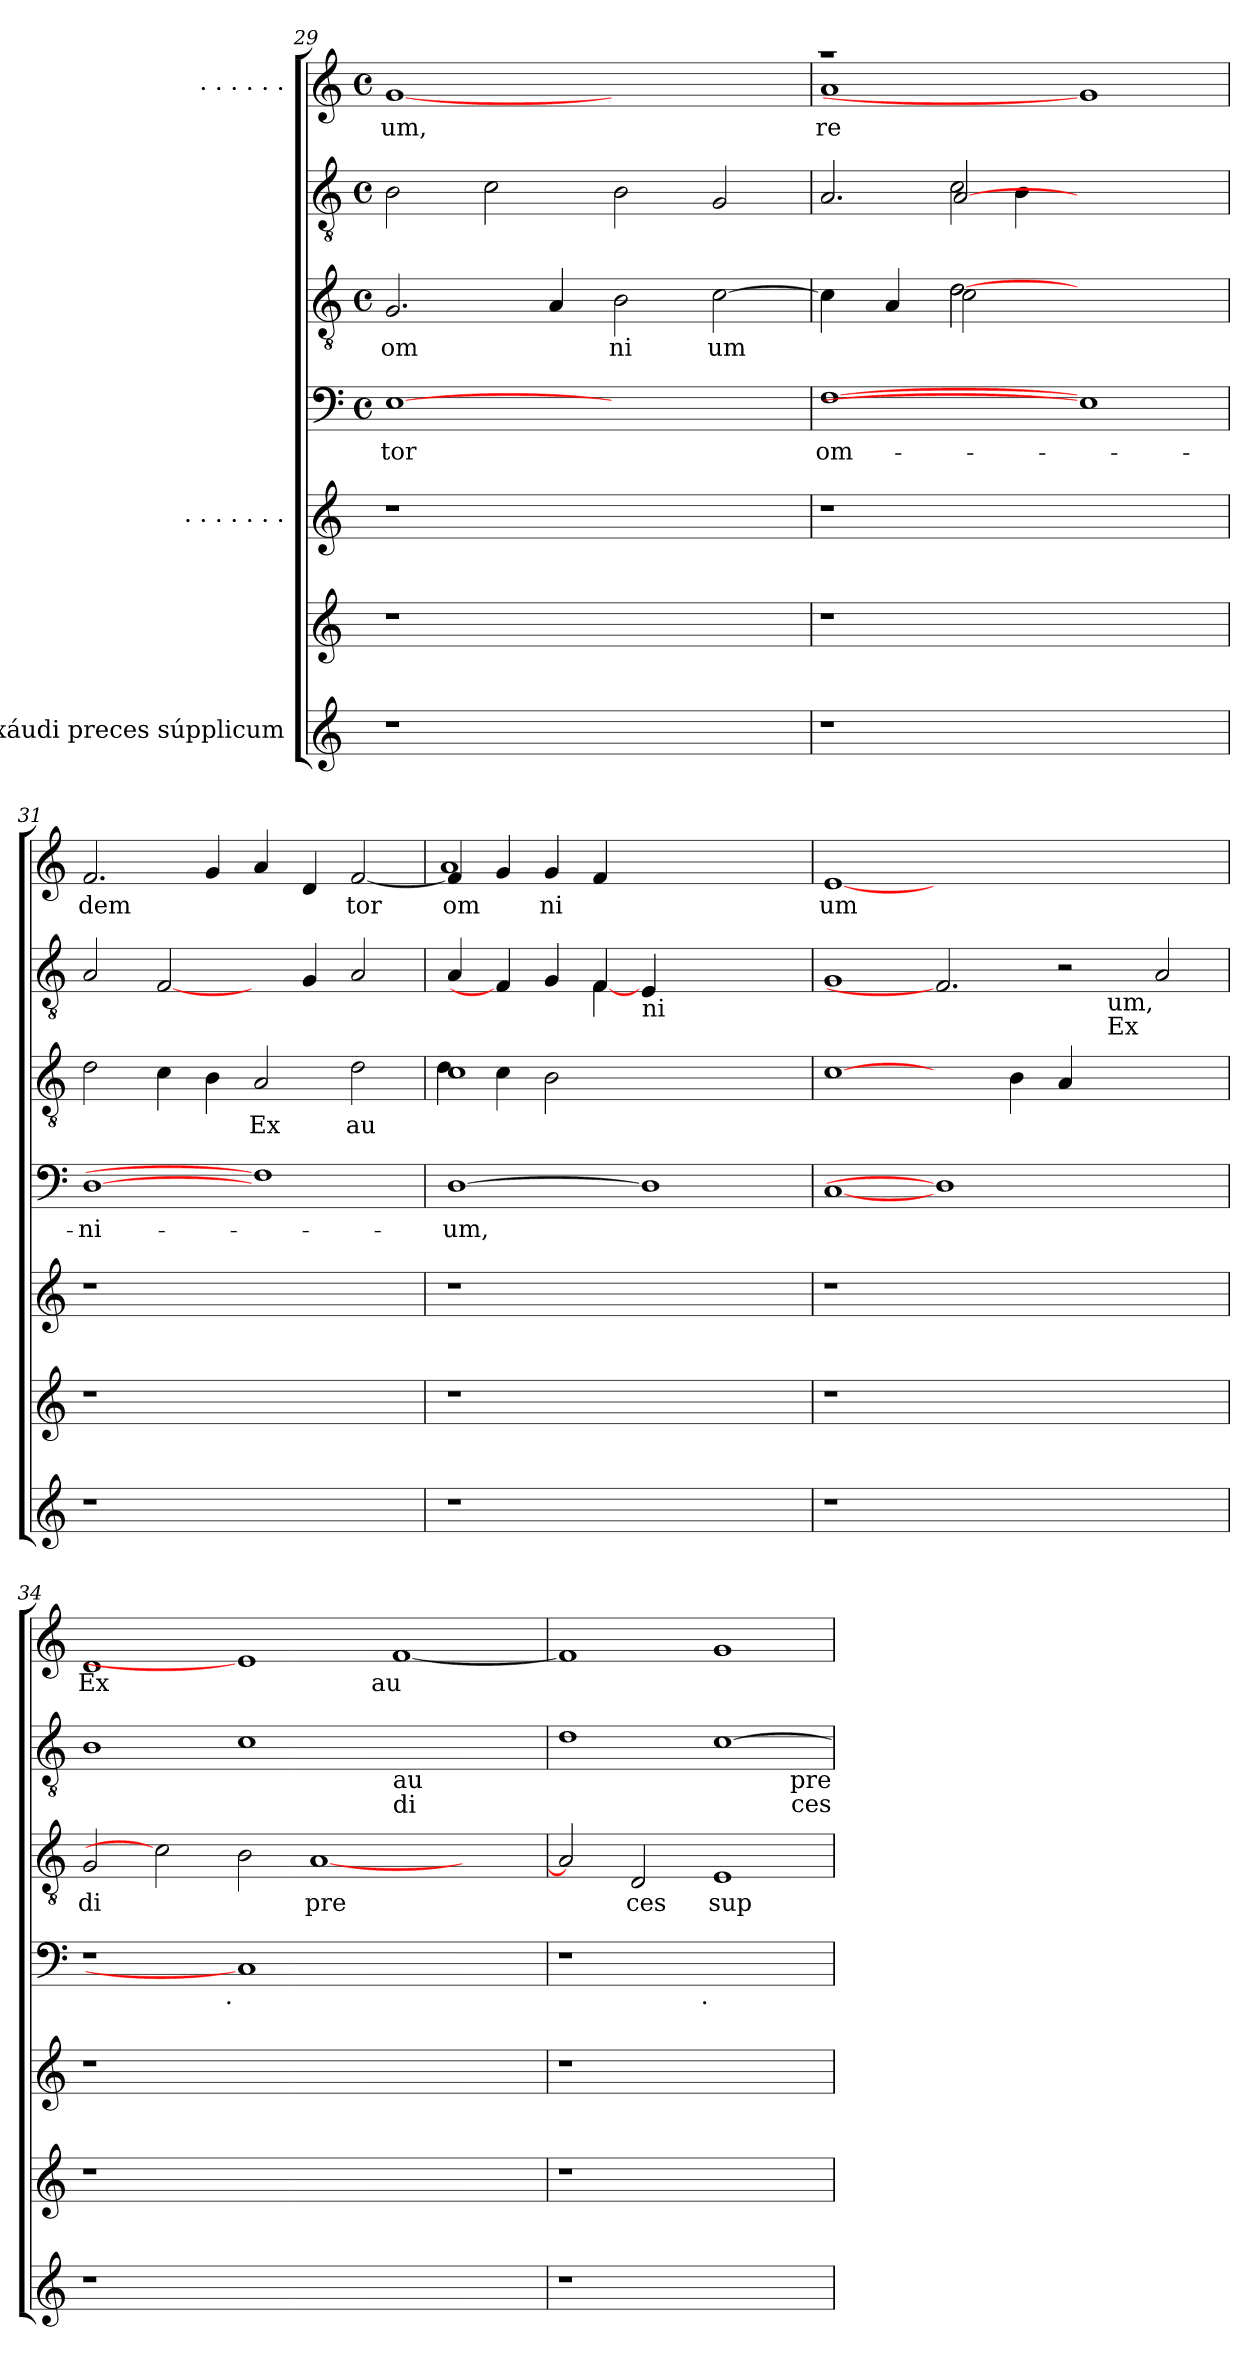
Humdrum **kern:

**kern	**kern	**kern	**kern	**text	**kern	**text	**kern	**kern	**text
*part7	*part6	*part5	*part4	*part4	*part3	*part3	*part2	*part1	*part1
*staff7	*staff6	*staff5	*staff4	*staff4	*staff3	*staff3	*staff2	*staff1	*staff1
*I". exáudi preces súpplicum	*	*I". . . . . . .	*	*	*	*	*	*I". . . . . .	*
*clefG2	*clefG2	*clefG2	*clefF4	*	*clefGv2	*	*clefGv2	*clefG2	*
*k[]	*k[]	*k[]	*k[]	*	*k[]	*	*k[]	*k[]	*
*C:	*C:	*C:	*C:	*	*C:	*	*C:	*C:	*
*	*	*	*M4/4	*	*M4/4	*	*M4/4	*M4/4	*
*	*	*	*met(c)	*	*met(c)	*	*met(c)	*met(c)	*
=29	=29	=29	=29	=29	=29	=29	=29	=29	=29
!	!	!	!	!LO:LY:b	!	!LO:LY:b	!	!	!LO:LY:b
1r	1r	1r	[1E	-tor	2.G/	om	2B\	[1g	um,
.	.	.	.	.	.	.	2c\	.	.
.	.	.	.	.	4A/	.	.	.	.
!	!	!	!	!	!	!LO:LY:b	!	!	!
1ryy	1ryy	1ryy	1ryy	.	2B\	ni	2B\	1ryy	.
!	!	!	!	!	!	!LO:LY:b	!	!	!
.	.	.	.	.	[>2c\	um	2G/	.	.
=30	=30	=30	=30	=30	=30	=30	=30	=30	=30
!	!	!	!	!LO:LY:b	!	!	!	!	!LO:LY:b
*	*	*	*	*	*^	*	*^	*^	*
*	*	*	*	*	*	*^	*	*	*^	*	*	*
1r	1r	1r	[1F	om-	4c\]	2ryy	2ryy	.	2.A/	2ryy	2ryy	1raa	1a	re
.	.	.	.	.	4A/	.	.	.	.	.	.	.	.	.
.	.	.	.	.	2d\	2c\	[>2d\	.	.	2c\	[<2A/	.	.	.
.	.	.	.	.	.	.	.	.	4B\	.	.	.	.	.
1ryy	1ryy	1ryy	1E]	.	1ryy	1ryy	1ryy	.	1ryy	1ryy	1ryy	1g]	1ryy	.
=31	=31	=31	=31	=31	=31	=31	=31	=31	=31	=31	=31	=31	=31	=31
!	!	!	!	!LO:LY:b	!	!	!	!	!	!	!	!	!	!LO:LY:b
*	*	*	*	*	*v	*v	*v	*	*	*	*	*v	*v	*
*	*	*	*	*	*	*	*v	*v	*v	*	*
1r	1r	1r	[1D	-ni-	2d\	.	2A/	2.f/	dem
.	.	.	.	.	4c\	.	[2F/	.	.
.	.	.	.	.	4B\	.	.	4g/	.
!	!	!	!	!	!	!LO:LY:b	!	!	!
1ryy	1ryy	1ryy	1F]	.	2A/	Ex	4ryy	4a/	.
.	.	.	.	.	.	.	4G/	4d/	.
!	!	!	!	!	!	!LO:LY:b	!	!	!LO:LY:b
.	.	.	.	.	2d\	au	2A/	[<2f/	tor
=32	=32	=32	=32	=32	=32	=32	=32	=32	=32
!	!	!	!	!LO:LY:b	!	!	!	!	!LO:LY:b
*	*	*	*	*	*^	*	*^	*^	*
1r	1r	1r	[1D	-um,	1c	4d\	.	4A/	2.ryy	4f/]	1a	om
.	.	.	.	.	.	4c\	.	4F/]	.	4g/	.	.
!	!	!	!	!	!	!	!	!	!	!	!	!LO:LY:b
.	.	.	.	.	.	2B\	.	4G/	.	4g/	.	ni
.	.	.	.	.	.	.	.	4F/	[4F	4f/	.	.
!	!	!	!	!	!	!	!	!LO:TX:b:t=ni	!	!	!	!
1ryy	1ryy	1ryy	1D]	.	1ryy	1ryy	.	4E/	2.ryy	1ryy	1ryy	.
.	.	.	.	.	.	.	.	2.ryy	.	.	.	.
.	.	.	.	.	.	.	.	.	4ryy	.	.	.
*	*	*	*	*	*v	*v	*	*	*	*v	*v	*
!!LO:PB:g=z
=33	=33	=33	=33	=33	=33	=33	=33	=33	=33	=33
!	!	!	!	!	!	!	!	!	!	!LO:LY:b
1r	1r	1r	[1C	.	[1c	.	1G	0ryy	[1e	um
1..ryy	1..ryy	1..ryy	1D]	.	2ryy	.	2.F]	.	1..ryy	.
.	.	.	.	.	4B\	.	.	.	.	.
.	.	.	.	.	4A/	.	2r	.	.	.
!	!	!	!	!	!	!	!	!LO:TX:b:t=um,	!	!
!	!	!	!	!	!	!	!	!LO:TX:b:t=Ex	!	!
.	.	.	2.ryy	.	2.ryy	.	.	2.ryy	.	.
.	.	.	.	.	.	.	2A/	.	.	.
=34	=34	=34	=34	=34	=34	=34	=34	=34	=34	=34
!	!	!	!	!	!	!LO:LY:b	!	!	!	!LO:LY:b
*	*	*	*^	*	*	*	*v	*v	*	*
1r	1r	1r	1r	2ryy	.	2G/	di	1B	1d	Ex
.	.	.	.	4...ryy	.	2c]	.	.	.	.
!	!	!	!	!LO:TX:b:t=.	!	!	!	!	!	!
.	.	.	.	1ryy	.	.	.	.	.	.
0ryy	0ryy	0ryy	1C]	.	.	2B\	.	1c	1e]	.
!	!	!	!	!	!	!	!LO:LY:b	!	!	!
.	.	.	.	.	.	[<1A	pre	.	.	.
.	.	.	.	1ryy	.	.	.	.	.	.
!	!	!	!	!	!	!	!	!LO:TX:b:t=au	!	!
!	!	!	!	!	!	!	!	!LO:TX:b:t=di	!	!
!	!	!	!	!	!	!	!	!	!	!LO:LY:b
.	.	.	1ryy	.	.	.	.	1ryy	[<1f	au
.	.	.	.	.	.	2ryy	.	.	.	.
.	.	.	.	32ryy	.	.	.	.	.	.
=35	=35	=35	=35	=35	=35	=35	=35	=35	=35	=35
1r	1r	1r	1r	2ryy	.	2A/]	.	1d	1f]	.
!	!	!	!	!	!	!	!LO:LY:b	!	!	!
.	.	.	.	4...ryy	.	2D/	ces	.	.	.
!	!	!	!	!LO:TX:b:t=.	!	!	!	!	!	!
.	.	.	.	1ryy	.	.	.	.	.	.
!	!	!	!	!	!	!	!LO:LY:b	!	!	!
1ryy	1ryy	1ryy	1ryy	.	.	1E	sup	[>1c	1g	.
.	.	.	.	32ryy	.	.	.	.	.	.
!	!	!	!	!	!	!	!	!LO:TX:b:t=pre	!	!
!	!	!	!	!	!	!	!	!LO:TX:b:t=ces	!	!
*	*	*	*v	*v	*	*	*	*	*	*
=	=	=	=	=	=	=	=	=	=
*-	*-	*-	*-	*-	*-	*-	*-	*-	*-
